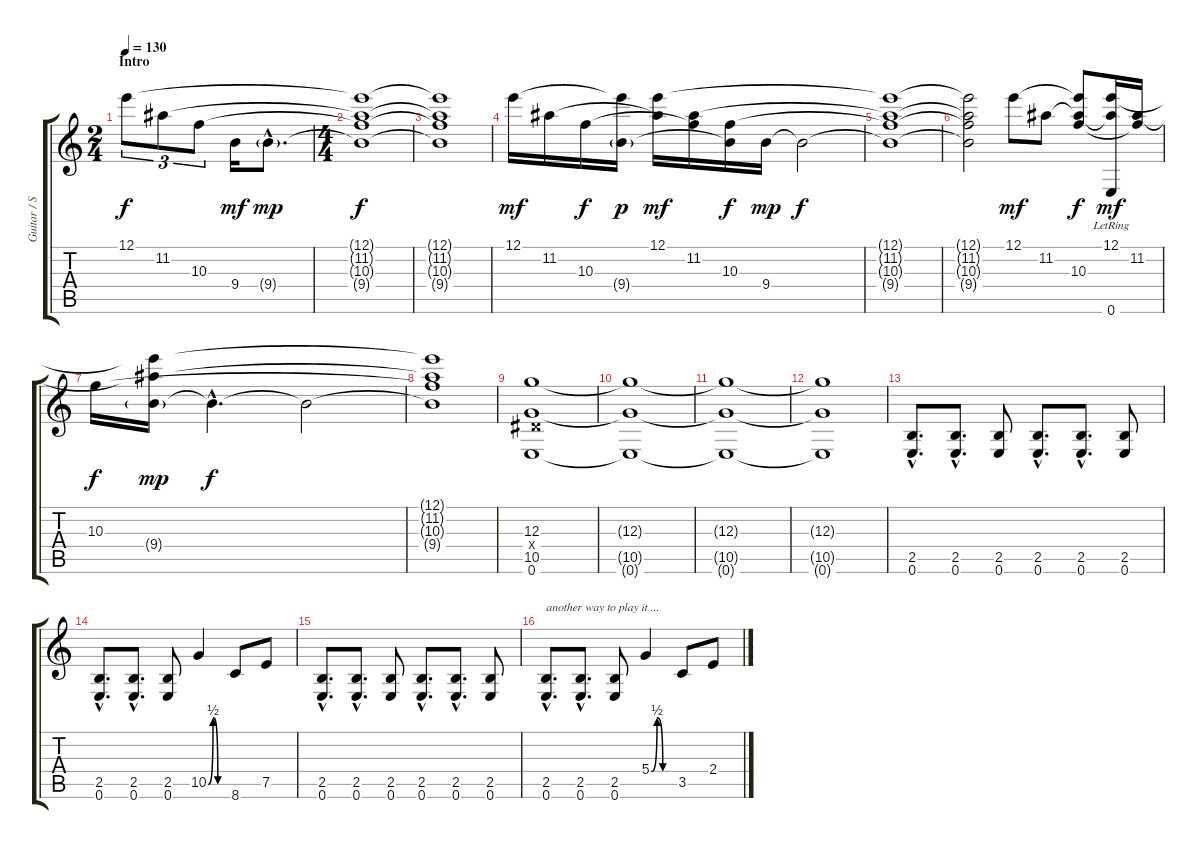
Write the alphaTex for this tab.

\track ("Guitar / Stef Carpenter" "Guitar / S") {instrument distortionguitar}
\staff {score tabs}
\tuning (E4 B3 G3 D3 A2 E2) {hide}
\ts (2 4)
\section ("" "Intro")
\tempo 130
\clef g2
\ks c
12.1.8{tu (3 2) dy f volume 11 balance 2 instrument distortionguitar} 11.2.8{tu (3 2)} 10.3.8{tu (3 2)} 9.4.16{dy mf} 9.4{g hac}.8{d dy mp} |
\ts (4 4)
(12.1{t} 11.2{t} 10.3{t} 9.4{t}).1{dy f} |
(12.1{t} 11.2{t} 10.3{t} 9.4{t}).1 |
12.1.16{dy mf balance 14} 11.2.16 10.3.16{dy f} (12.1{t} 9.4{g}).16{dy p} (12.1 11.2{t}).16{dy mf balance 2} (11.2 10.3{t}).16 (10.3 9.4{t}).16{dy f} 9.4.16{dy mp} 9.4{t}.2{dy f} |
(12.1{t} 11.2{t} 10.3{t} 9.4{t}).1 |
(12.1{t} 11.2{t} 10.3{t} 9.4{t}).2 12.1.8{dy mf balance 14} 11.2.8 (12.1{t} 11.2{t} 10.3).8{dy f} (12.1 11.2{t} 0.6{lr}).16{dy mf balance 2} (11.2 10.3{t}).16 |
10.3.16{dy f} (12.1{t} 11.2{t} 9.4{g}).16{dy mp} 9.4{hac t}.4{d dy f} 9.4{t}.2 |
(12.1{t} 11.2{t} 10.3{t} 9.4{t}).1 |
(12.3 1.4{x} 10.5 0.6).1{volume 15 balance 8} |
(12.3{t} 10.5{t} 0.6{t}).1 |
(12.3{t} 10.5{t} 0.6{t}).1 |
(12.3{t} 10.5{t} 0.6{t}).1 |
(2.5{hac} 0.6{hac}).8{d} (2.5{hac} 0.6{hac}).8{d} (2.5 0.6).8 (2.5{hac} 0.6{hac}).8{d} (2.5{hac} 0.6{hac}).8{d} (2.5 0.6).8 |
(2.5{hac} 0.6{hac}).8{d} (2.5{hac} 0.6{hac}).8{d} (2.5 0.6).8 10.5{be (custom 0 0 15 2 30 0 60 0)}.4 8.6.8 7.5.8 |
(2.5{hac} 0.6{hac}).8{d} (2.5{hac} 0.6{hac}).8{d} (2.5 0.6).8 (2.5{hac} 0.6{hac}).8{d} (2.5{hac} 0.6{hac}).8{d} (2.5 0.6).8 |
(2.5{hac} 0.6{hac}).8{d txt "another way to play it ..."} (2.5{hac} 0.6{hac}).8{d} (2.5 0.6).8 5.4{be (custom 0 0 15 2 30 0 60 0)}.4 3.5.8 2.4.8
